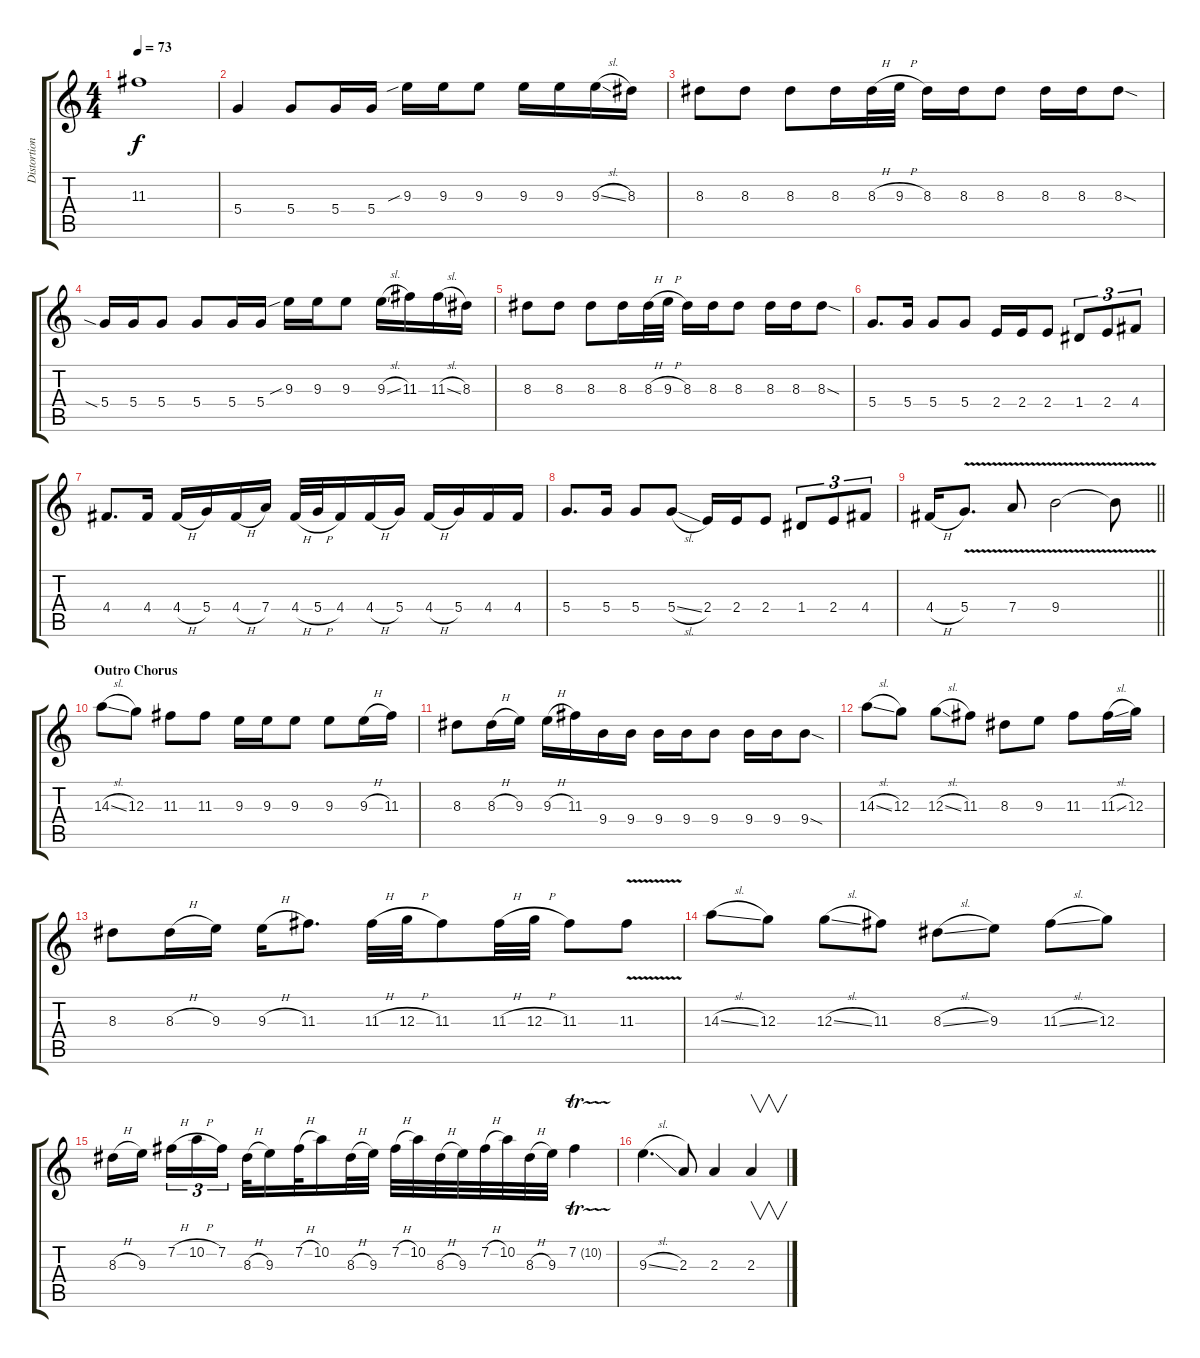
\track ("Distortion C" "Distortion") {instrument distortionguitar}
\staff {score tabs}
\tuning (E4 B3 G3 D3 A2 E2) {hide}
\ts (4 4)
\tempo 73
\clef g2
\ks c
11.3{t}.1{dy f} |
5.4.4 5.4.8 5.4.16 5.4.16 9.3{sib}.16 9.3.16 9.3.8 9.3.16 9.3.16 9.3{sl}.16 8.3.16 |
8.3.8 8.3.8 8.3.8 8.3.16 8.3{h}.32 9.3{h}.32 8.3.16 8.3.16 8.3.8 8.3.16 8.3.16 8.3{sod}.8 |
5.4{sia}.16 5.4.16 5.4.8 5.4.8 5.4.16 5.4.16 9.3{sib}.16 9.3.16 9.3.8 9.3{sl}.16 11.3.16 11.3{sl}.16 8.3.16 |
8.3.8 8.3.8 8.3.8 8.3.16 8.3{h}.32 9.3{h}.32 8.3.16 8.3.16 8.3.8 8.3.16 8.3.16 8.3{sod}.8 |
5.4.8{d} 5.4.16 5.4.8 5.4.8 2.4.16 2.4.16 2.4.8 1.4.8{tu (3 2)} 2.4.8{tu (3 2)} 4.4.8{tu (3 2)} |
4.4.8{d} 4.4.16 4.4{h}.16 5.4.16 4.4{h}.16 7.4.16 4.4{h}.32 5.4{h}.32 4.4.16 4.4{h}.16 5.4.16 4.4{h}.16 5.4.16 4.4.16 4.4.16 |
5.4.8{d} 5.4.16 5.4.8 5.4{sl}.8 2.4.16 2.4.16 2.4.8 1.4.8{tu (3 2)} 2.4.8{tu (3 2)} 4.4.8{tu (3 2)} |
\barLineRight lightlight
4.4{h}.16 5.4{v}.8{d} 7.4{v}.8 9.4{v}.2{volume 8} 9.4{t}.8 |
\section ("" "Outro Chorus")
14.3{sl}.8 12.3.8 11.3.8 11.3.8 9.3.16 9.3.16 9.3.8 9.3.8 9.3{h}.16 11.3.16 |
8.3.8 8.3{h}.16 9.3.16 9.3{h}.16 11.3.16 9.4.16 9.4.16 9.4.16 9.4.16 9.4.8 9.4.16 9.4.16 9.4{sod}.8 |
14.3{sl}.8 12.3.8 12.3{sl}.8 11.3.8 8.3.8 9.3.8 11.3.8 11.3{sl}.16 12.3.16 |
8.3.8 8.3{h}.16 9.3.16 9.3{h}.16 11.3.8{d} 11.3{h}.32 12.3{h}.32 11.3.8 11.3{h}.32 12.3{h}.32 11.3.8 11.3{v}.8 |
14.3{sl}.8 12.3.8 12.3{sl}.8 11.3.8 8.3{sl}.8 9.3.8 11.3{sl}.8 12.3.8 |
8.3{h}.16 9.3.16{beam splitsecondary} 7.2{h}.16{tu (3 2)} 10.2{h}.16{tu (3 2)} 7.2.16{tu (3 2)} 8.3{h}.32 9.3.16 7.2{h}.32 10.2.16 8.3{h}.32 9.3.32 7.2{h}.32 10.2.32 8.3{h}.32 9.3.32 7.2{h}.32 10.2.32 8.3{h}.32 9.3.32 7.2{tr (10 64)}.4 |
9.3{sl}.4{d} 2.3.8 2.3.4 2.3.4{v}
